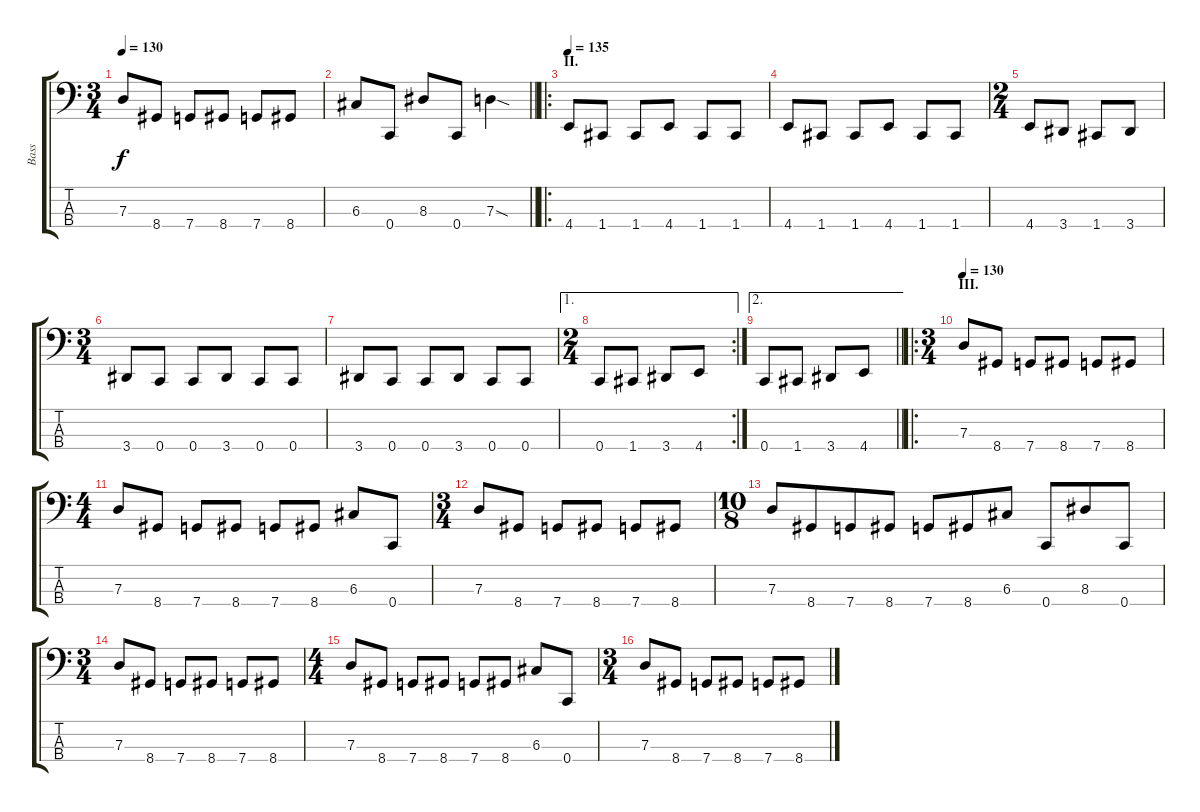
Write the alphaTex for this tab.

\track ("Bass" "Bass") {instrument electricbassfinger}
\staff {score tabs}
\tuning (F2 C2 G1 C1) {hide}
\ts (3 4)
\tempo 130
\clef f4
\ks c
7.3.8{dy f} 8.4.8 7.4.8 8.4.8 7.4.8 8.4.8 |
\barLineRight lightlight
6.3.8 0.4.8 8.3.8 0.4.8 7.3{sod}.4 |
\ro
\section ("" "II.")
\tempo 135
4.4.8 1.4.8 1.4.8 4.4.8 1.4.8 1.4.8 |
4.4.8 1.4.8 1.4.8 4.4.8 1.4.8 1.4.8 |
\ts (2 4)
4.4.8 3.4.8 1.4.8 3.4.8 |
\ts (3 4)
3.4.8 0.4.8 0.4.8 3.4.8 0.4.8 0.4.8 |
3.4.8 0.4.8 0.4.8 3.4.8 0.4.8 0.4.8 |
\ae 1
\rc 2
\ts (2 4)
0.4.8 1.4.8 3.4.8 4.4.8 |
\ae 2
\barLineRight lightlight
0.4.8 1.4.8 3.4.8 4.4.8 |
\ro
\ts (3 4)
\section ("" "III.")
\tempo 130
7.3.8 8.4.8 7.4.8 8.4.8 7.4.8 8.4.8 |
\ts (4 4)
7.3.8 8.4.8 7.4.8 8.4.8 7.4.8 8.4.8 6.3.8 0.4.8 |
\ts (3 4)
7.3.8 8.4.8 7.4.8 8.4.8 7.4.8 8.4.8 |
\ts (10 8)
7.3.8 8.4.8 7.4.8 8.4.8 7.4.8 8.4.8 6.3.8 0.4.8 8.3.8 0.4.8 |
\ts (3 4)
7.3.8 8.4.8 7.4.8 8.4.8 7.4.8 8.4.8 |
\ts (4 4)
7.3.8 8.4.8 7.4.8 8.4.8 7.4.8 8.4.8 6.3.8 0.4.8 |
\ts (3 4)
7.3.8 8.4.8 7.4.8 8.4.8 7.4.8 8.4.8
